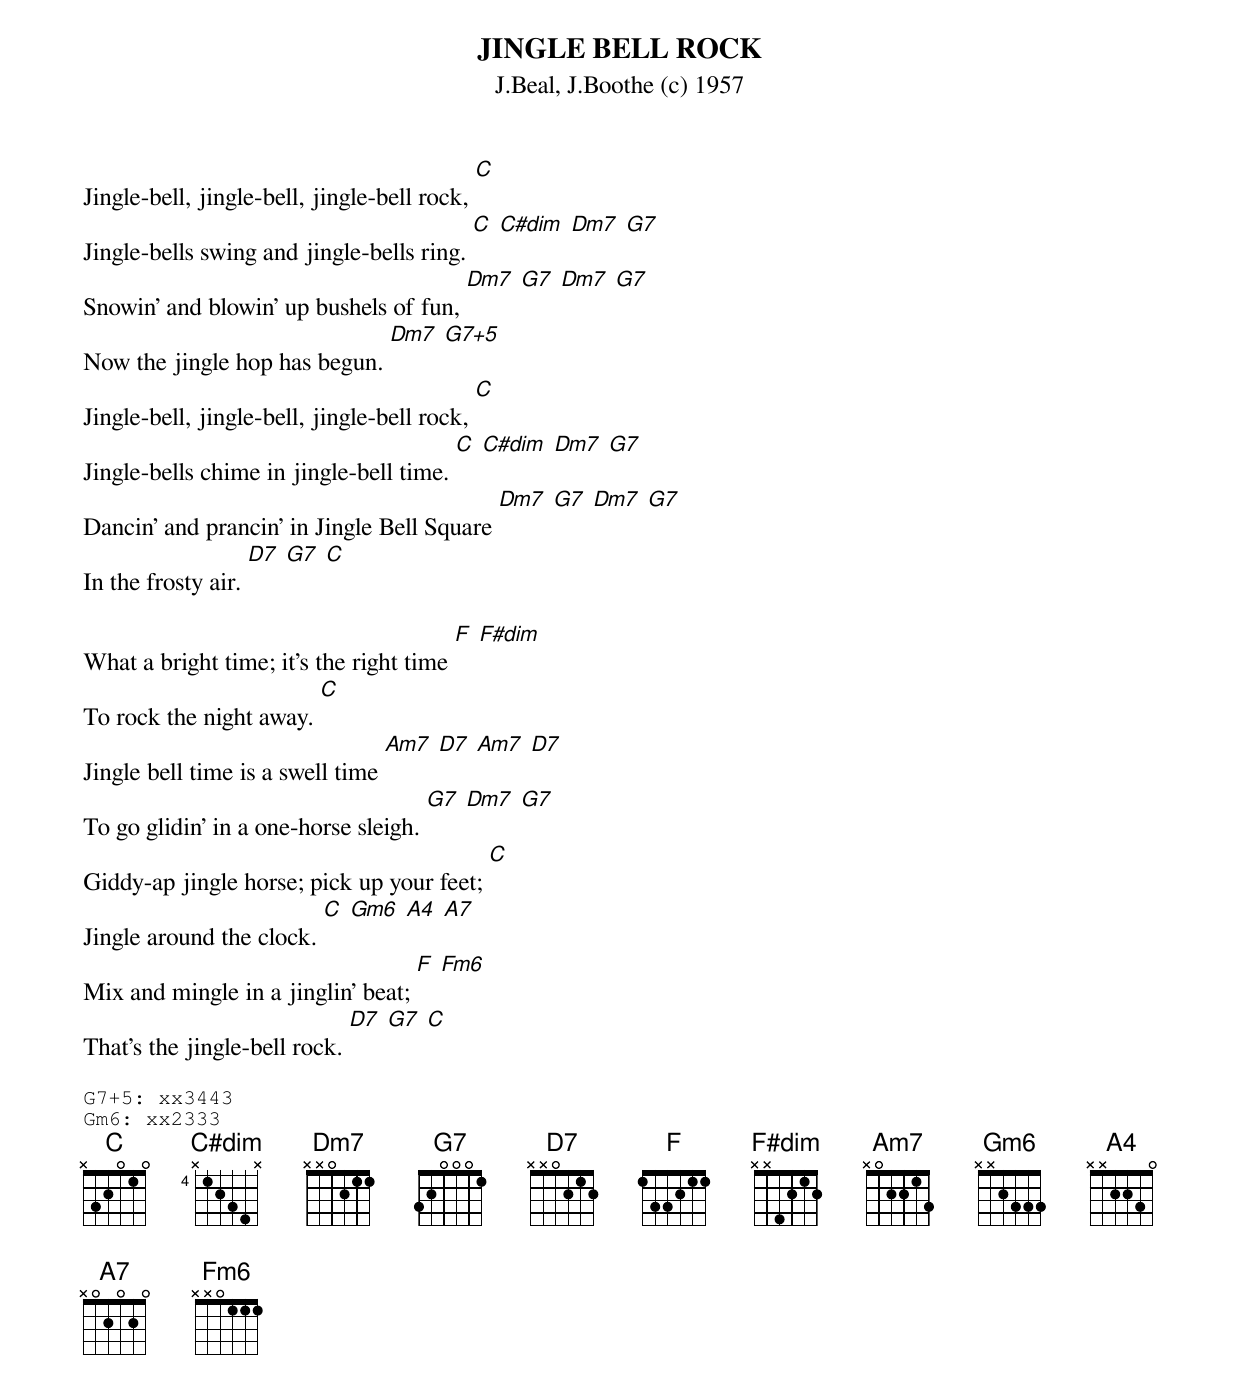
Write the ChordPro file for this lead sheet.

{t:JINGLE BELL ROCK}
{st:J.Beal, J.Boothe (c) 1957}

Jingle-bell, jingle-bell, jingle-bell rock, [C]
Jingle-bells swing and jingle-bells ring. [C] [C#dim] [Dm7] [G7]
Snowin' and blowin' up bushels of fun, [Dm7] [G7] [Dm7] [G7]
Now the jingle hop has begun. [Dm7] [G7+5]
Jingle-bell, jingle-bell, jingle-bell rock, [C]
Jingle-bells chime in jingle-bell time. [C] [C#dim] [Dm7] [G7]
Dancin' and prancin' in Jingle Bell Square [Dm7] [G7] [Dm7] [G7]
In the frosty air. [D7] [G7] [C]

What a bright time; it's the right time [F] [F#dim]
To rock the night away. [C]
Jingle bell time is a swell time [Am7] [D7] [Am7] [D7]
To go glidin' in a one-horse sleigh. [G7] [Dm7] [G7]
Giddy-ap jingle horse; pick up your feet; [C]
Jingle around the clock. [C] [Gm6] [A4] [A7]
Mix and mingle in a jinglin' beat; [F] [Fm6]
That's the jingle-bell rock. [D7] [G7] [C]

{sot}
G7+5: xx3443
Gm6: xx2333
{eot}
